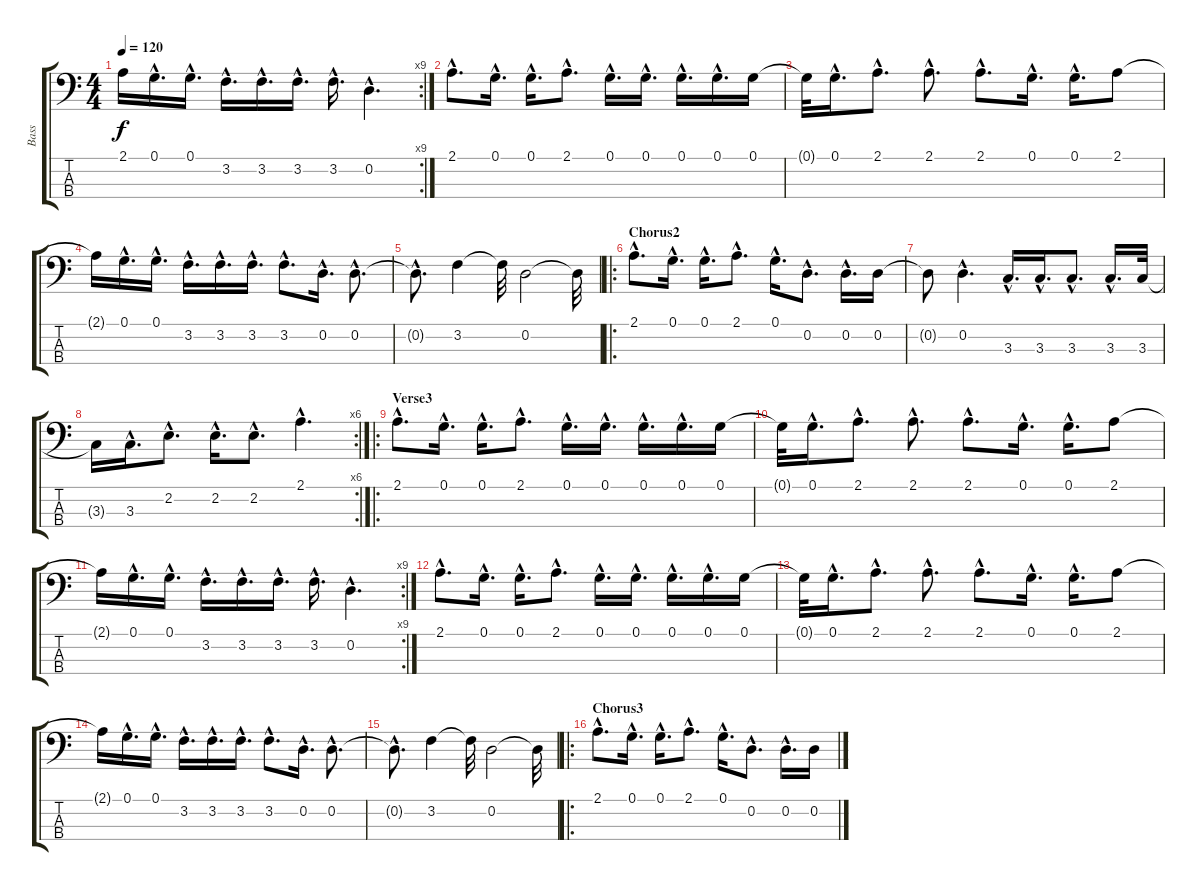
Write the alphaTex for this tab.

\track ("Bass" "Bass") {instrument electricbasspick}
\staff {score tabs}
\tuning (G2 D2 A1 E1) {hide}
\rc 9
\ts (4 4)
\tempo 120
\clef f4
\ks c
2.1{t}.16{dy f} 0.1{hac}.16{d} 0.1{hac}.16{d} 3.2{hac}.16{d} 3.2{hac}.16{d} 3.2{hac}.16{d} 3.2{hac}.16{d} 0.2{hac}.4{d} |
2.1{hac}.8{d} 0.1{hac}.16{d} 0.1{hac}.16{d} 2.1{hac}.8{d} 0.1{hac}.16{d} 0.1{hac}.16{d} 0.1{hac}.16{d} 0.1{hac}.16{d} 0.1.16 |
0.1{t}.32 0.1{hac}.16{d} 2.1{hac}.8{d} 2.1{hac}.8{d} 2.1{hac}.8{d} 0.1{hac}.16{d} 0.1{hac}.16{d} 2.1.8 |
2.1{t}.16 0.1{hac}.16{d} 0.1{hac}.16{d} 3.2{hac}.16{d} 3.2{hac}.16{d} 3.2{hac}.16{d} 3.2{hac}.8{d} 0.2{hac}.16{d} 0.2{hac}.8{d} |
0.2{hac t}.8{d} 3.2.4 3.2{t}.32 0.2.2 0.2{t}.32 |
\ro
\section ("" "Chorus2")
2.1{hac}.8{d} 0.1{hac}.16{d} 0.1{hac}.16{d} 2.1{hac}.8{d} 0.1{hac}.16{d} 0.2{hac}.8{d} 0.2{hac}.16{d} 0.2.16 |
0.2{t}.8 0.2{hac}.4{d} 3.3{hac}.16{d} 3.3{hac}.16{d} 3.3{hac}.8{d} 3.3{hac}.16{d} 3.3.32 |
\rc 6
3.3{t}.16 3.3{hac}.16{d} 2.2{hac}.8{d} 2.2{hac}.16{d} 2.2{hac}.8{d} 2.1{hac}.4{d} |
\ro
\section ("" "Verse3")
2.1{hac}.8{d} 0.1{hac}.16{d} 0.1{hac}.16{d} 2.1{hac}.8{d} 0.1{hac}.16{d} 0.1{hac}.16{d} 0.1{hac}.16{d} 0.1{hac}.16{d} 0.1.16 |
0.1{t}.32 0.1{hac}.16{d} 2.1{hac}.8{d} 2.1{hac}.8{d} 2.1{hac}.8{d} 0.1{hac}.16{d} 0.1{hac}.16{d} 2.1.8 |
\rc 9
2.1{t}.16 0.1{hac}.16{d} 0.1{hac}.16{d} 3.2{hac}.16{d} 3.2{hac}.16{d} 3.2{hac}.16{d} 3.2{hac}.16{d} 0.2{hac}.4{d} |
2.1{hac}.8{d} 0.1{hac}.16{d} 0.1{hac}.16{d} 2.1{hac}.8{d} 0.1{hac}.16{d} 0.1{hac}.16{d} 0.1{hac}.16{d} 0.1{hac}.16{d} 0.1.16 |
0.1{t}.32 0.1{hac}.16{d} 2.1{hac}.8{d} 2.1{hac}.8{d} 2.1{hac}.8{d} 0.1{hac}.16{d} 0.1{hac}.16{d} 2.1.8 |
2.1{t}.16 0.1{hac}.16{d} 0.1{hac}.16{d} 3.2{hac}.16{d} 3.2{hac}.16{d} 3.2{hac}.16{d} 3.2{hac}.8{d} 0.2{hac}.16{d} 0.2{hac}.8{d} |
0.2{hac t}.8{d} 3.2.4 3.2{t}.32 0.2.2 0.2{t}.32 |
\ro
\section ("" "Chorus3")
2.1{hac}.8{d} 0.1{hac}.16{d} 0.1{hac}.16{d} 2.1{hac}.8{d} 0.1{hac}.16{d} 0.2{hac}.8{d} 0.2{hac}.16{d} 0.2.16
